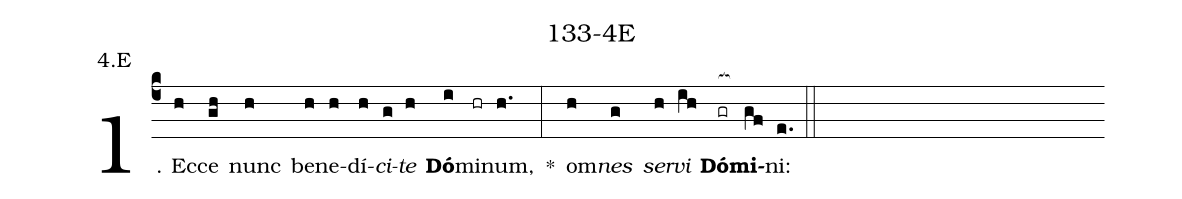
name: 133-4E;
annotation: 4.E;
%%
(c4)1. Ec(h)ce(gh) nunc(h) be(h)ne(h)dí(h)<i>ci</i>(g)<i>te</i>(h) <b>Dó</b>(i)mi(hr)num,(h.) *(:) om(h)<i>nes</i>(g) <i>ser</i>(h)<i>vi</i>(ih) <b>Dó</b>(gr[ocb:1{])<b>mi</b>(gf[ocb:0}])ni:(e.) (::)
